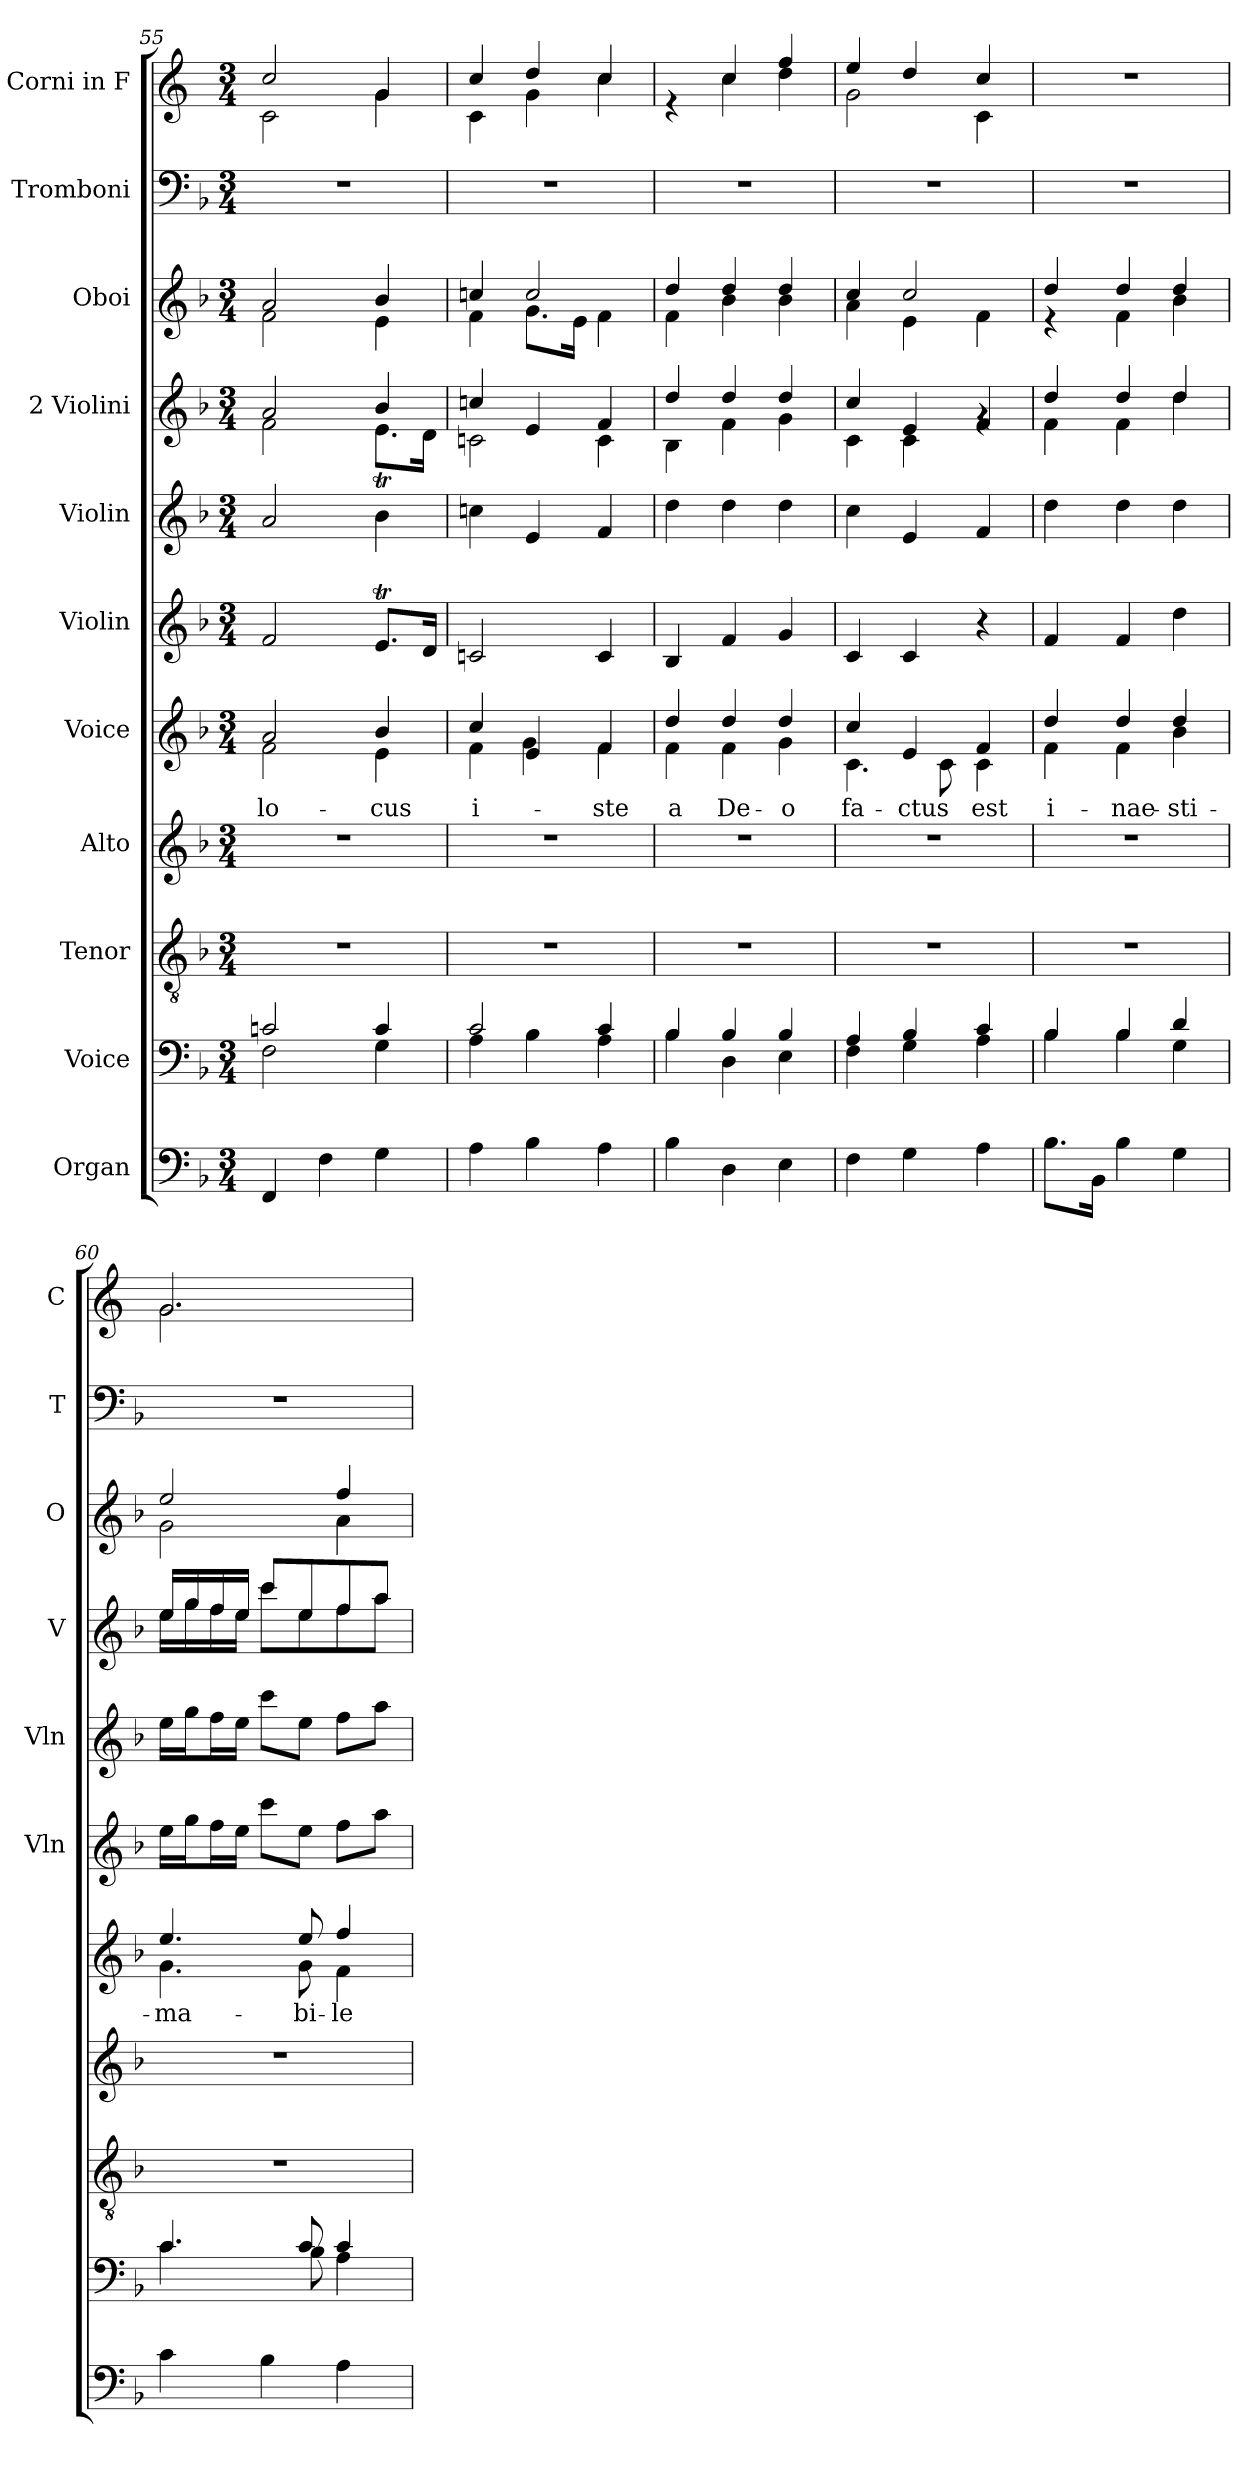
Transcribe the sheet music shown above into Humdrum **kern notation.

**kern	**kern	**kern	**kern	**kern	**text	**kern	**kern	**kern	**kern	**kern	**kern
*part11	*part10	*part9	*part8	*part7	*part7	*part6	*part5	*part4	*part3	*part2	*part1
*staff11	*staff10	*staff9	*staff8	*staff7	*staff7	*staff6	*staff5	*staff4	*staff3	*staff2	*staff1
*I"Organ	*I"Voice	*I"Tenor	*I"Alto	*I"Voice	*	*I"Violin	*I"Violin	*I"2 Violini	*I"Oboi	*I"Tromboni	*I"Corni in F
*	*	*	*	*	*	*I'Vln	*I'Vln	*I'V	*I'O	*I'T	*I'C
*clefF4	*clefF4	*clefGv2	*clefG2	*clefG2	*	*clefG2	*clefG2	*clefG2	*clefG2	*clefF4	*clefG2
*	*	*	*	*	*	*	*	*	*	*	*ITrd4c7
*k[b-]	*k[b-]	*k[b-]	*k[b-]	*k[b-]	*	*k[b-]	*k[b-]	*k[b-]	*k[b-]	*k[b-]	*k[b-]
*M3/4	*M3/4	*M3/4	*M3/4	*M3/4	*	*M3/4	*M3/4	*M3/4	*M3/4	*M3/4	*M3/4
=55	=55	=55	=55	=55	=55	=55	=55	=55	=55	=55	=55
*	*^	*	*	*	*	*	*	*	*	*	*
!	!	!	!	!	!	!LO:LY:b	!	!	!	!	!	!
*	*	*	*	*	*^	*	*	*	*^	*^	*	*^
4FF/	2cn/	2F\	2.r	2.r	2a/	2f\	lo-	2f/	2a/	2a/	2f\	2a/	2f\	2.r	2f/	2F\
4F\	.	.	.	.	.	.	.	.	.	.	.	.	.	.	.	.
!	!	!	!	!	!	!	!LO:LY:b	!	!	!	!	!	!	!	!	!
4G\	4c/	4G\	.	.	4b-/	4e\	-cus	8.et/L	4b-\	4b-/	8.et\L	4b-/	4e\	.	4c/	4c\
.	.	.	.	.	.	.	.	16d/Jk	.	.	16d\Jk	.	.	.	.	.
=56	=56	=56	=56	=56	=56	=56	=56	=56	=56	=56	=56	=56	=56	=56	=56	=56
!	!	!	!	!	!	!	!LO:LY:b	!	!	!	!	!	!	!	!	!
4A\	2c/	4A\	2.r	2.r	4cc/	4f\	i-	2cn/	4ccn\	4ccn/	2cn\	4ccn/	4f\	2.r	4f/	4F\
4B-\	.	4B-\	.	.	4e/	4g\	.	.	4e/	4e/	.	2cc/	8.g\L	.	4g/	4c\
.	.	.	.	.	.	.	.	.	.	.	.	.	16e\Jk	.	.	.
!	!	!	!	!	!	!	!LO:LY:b	!	!	!	!	!	!	!	!	!
4A\	4c/	4A\	.	.	4f/	4f\	-ste	4c/	4f/	4f/	4c\	.	4f\	.	4f/	4f\
=57	=57	=57	=57	=57	=57	=57	=57	=57	=57	=57	=57	=57	=57	=57	=57	=57
!	!	!	!	!	!	!	!LO:LY:b	!	!	!	!	!	!	!	!	!
4B-\	4B-/	4B-\	2.r	2.r	4dd/	4f\	a	4B-/	4dd\	4dd/	4B-\	4dd/	4f\	2.r	4re	4ryy
!	!	!	!	!	!	!	!LO:LY:b	!	!	!	!	!	!	!	!	!
4D\	4B-/	4D\	.	.	4dd/	4f\	De-	4f/	4dd\	4dd/	4f\	4dd/	4b-\	.	4f/	4f\
!	!	!	!	!	!	!	!LO:LY:b	!	!	!	!	!	!	!	!	!
4E\	4B-/	4E\	.	.	4dd/	4g\	-o	4g/	4dd\	4dd/	4g\	4dd/	4b-\	.	4b-/	4g\
=58	=58	=58	=58	=58	=58	=58	=58	=58	=58	=58	=58	=58	=58	=58	=58	=58
!	!	!	!	!	!	!	!LO:LY:b	!	!	!	!	!	!	!	!	!
4F\	4A/	4F\	2.r	2.r	4cc/	4.c\	fa-	4c/	4cc\	4cc/	4c\	4cc/	4a\	2.r	4a/	2c\
!	!	!	!	!	!	!	!LO:LY:b	!	!	!	!	!	!	!	!	!
4G\	4B-/	4G\	.	.	4e/	.	-ctus	4c/	4e/	4e/	4c\	2cc/	4e\	.	4g/	.
.	.	.	.	.	.	8c\	.	.	.	.	.	.	.	.	.	.
!	!	!	!	!	!	!	!LO:LY:b	!	!	!	!	!	!	!	!	!
4A\	4c/	4A\	.	.	4f/	4c\	est	4r	4f/	4f/	4rg	.	4f\	.	4f/	4F\
=59	=59	=59	=59	=59	=59	=59	=59	=59	=59	=59	=59	=59	=59	=59	=59	=59
!	!	!	!	!	!	!	!LO:LY:b	!	!	!	!	!	!	!	!	!
*	*	*	*	*	*	*	*	*	*	*	*	*	*	*	*v	*v
8.B-\L	4B-/	4B-\	2.r	2.r	4dd/	4f\	i-	4f/	4dd\	4dd/	4f\	4dd/	4r	2.r	2.r
16BB-\Jk	.	.	.	.	.	.	.	.	.	.	.	.	.	.	.
!	!	!	!	!	!	!	!LO:LY:b	!	!	!	!	!	!	!	!
4B-\	4B-/	4B-\	.	.	4dd/	4f\	-nae-	4f/	4dd\	4dd/	4f\	4dd/	4f\	.	.
!	!	!	!	!	!	!	!LO:LY:b	!	!	!	!	!	!	!	!
4G\	4d/	4G\	.	.	4dd/	4b-\	-sti-	4dd\	4dd\	4dd/	4dd\	4dd/	4b-\	.	.
=60	=60	=60	=60	=60	=60	=60	=60	=60	=60	=60	=60	=60	=60	=60	=60
!	!	!	!	!	!	!	!LO:LY:b	!	!	!	!	!	!	!	!
*	*	*	*	*	*	*	*	*	*	*	*	*	*	*	*^
4c\	4.c/	4.c\	2.r	2.r	4.ee/	4.g\	-ma-	16ee\LL	16ee\LL	16ee/LL	16ee\LL	2ee/	2g\	2.r	2.c/	2.c\
.	.	.	.	.	.	.	.	16gg\J	16gg\J	16gg/	16gg\	.	.	.	.	.
.	.	.	.	.	.	.	.	16ff\L	16ff\L	16ff/	16ff\	.	.	.	.	.
.	.	.	.	.	.	.	.	16ee\JJ	16ee\JJ	16ee/JJ	16ee\JJ	.	.	.	.	.
4B-\	.	.	.	.	.	.	.	8ccc\L	8ccc\L	8ccc/L	8ccc\L	.	.	.	.	.
!	!	!	!	!	!	!	!LO:LY:b	!	!	!	!	!	!	!	!	!
.	8c/	8B-\	.	.	8ee/	8g\	-bi-	8ee\J	8ee\J	8ee/	8ee\	.	.	.	.	.
!	!	!	!	!	!	!	!LO:LY:b	!	!	!	!	!	!	!	!	!
4A\	4c/	4A\	.	.	4ff/	4f\	-le	8ff\L	8ff\L	8ff/	8ff\	4ff/	4a\	.	.	.
.	.	.	.	.	.	.	.	8aa\J	8aa\J	8aa/J	8aa\J	.	.	.	.	.
*	*	*	*	*	*	*	*	*	*	*v	*v	*	*	*	*v	*v
*	*v	*v	*	*	*v	*v	*	*	*	*	*v	*v	*	*
=	=	=	=	=	=	=	=	=	=	=	=
*-	*-	*-	*-	*-	*-	*-	*-	*-	*-	*-	*-
